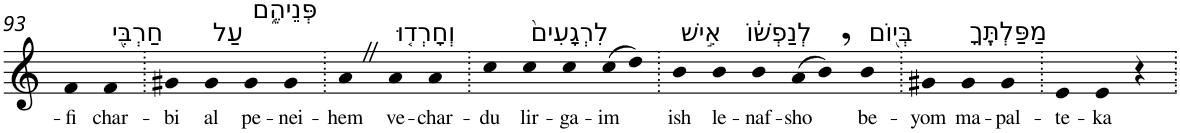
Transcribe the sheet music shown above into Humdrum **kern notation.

**kern	**text
*part1	*part1
*staff1	*staff1
*I"Piano	*
*I'Pno	*
!!LO:PB:g=z
*clefG2	*
*k[]	*
=93	=93
!	!LO:LY:b
4f	-fi
!LO:TX:a:t=חַרְבִּ֖י	!
!	!LO:LY:b
4f	char-
=94.	=94.
!	!LO:LY:b
4g#X	-bi
!LO:TX:a:t=עַל	!
!	!LO:LY:b
4g#	al
!LO:TX:a:t=פְּנֵיהֶ֑ם	!
!	!LO:LY:b
4g#	pe-
!	!LO:LY:b
4g#	-nei-
=95.	=95.
!	!LO:LY:b
4aZ	-hem
!LO:TX:a:t=וְחָרְד֤וּ	!
!	!LO:LY:b
4a	ve-
!	!LO:LY:b
4a	-char-
=96.	=96.
!	!LO:LY:b
4cc	-du
!LO:TX:a:t=לִרְגָעִים֙	!
!	!LO:LY:b
4cc	lir-
!	!LO:LY:b
4cc	-ga-
!	!LO:LY:b
(>8cc	-im
8dd)	.
=97.	=97.
!LO:TX:a:t=אִ֣ישׁ	!
!	!LO:LY:b
4b	ish
!LO:TX:a:t=לְנַפְשׁ֔וֹ	!
!	!LO:LY:b
4b	le-
!	!LO:LY:b
4b	-naf-
!	!LO:LY:b
(>8a	-sho
8b,)	.
!LO:TX:a:t=בְּי֖וֹם	!
!	!LO:LY:b
4b	be-
=98.	=98.
!	!LO:LY:b
4g#X	-yom
!LO:TX:a:t=מַפַּלְתֶּֽךָ	!
!	!LO:LY:b
4g#	ma-
!	!LO:LY:b
4g#	-pal-
=99.	=99.
!	!LO:LY:b
4e	-te-
!	!LO:LY:b
4e	-ka
4r	.
=.	=.
*-	*-
